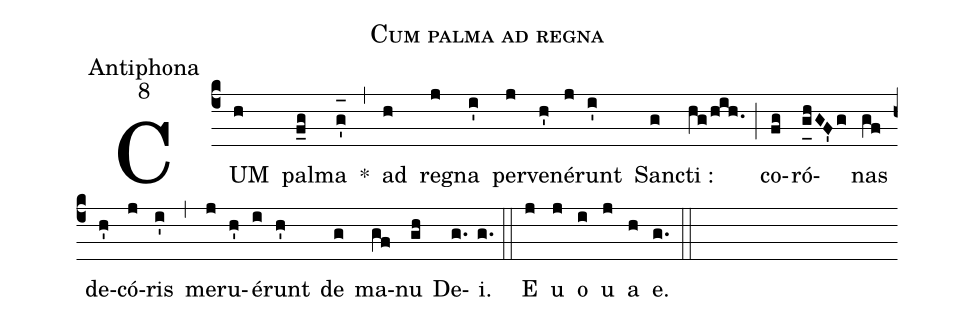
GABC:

name:Cum palma ad regna;
office-part:Antiphona;
mode:8;
%%
(c4) CUM(h) pal(f_g)ma(g'_[oh:h]) *(,) ad(h) re(j)gna(i') per(j)ve(h')né(j)runt(i') San(g)cti :(hg/hih.) (;) co(fg)ró(g_[uh:l]hGF'g)nas(gf) de(h')có(j)ris(i') (,) me(j)ru(h')é(i)runt(h') de(g) ma(gf)nu(gh) De(g.)i.(g.) (::) <eu>E(j) u(j) o(i) u(j) a(h) e.</eu>(g.) (::)
